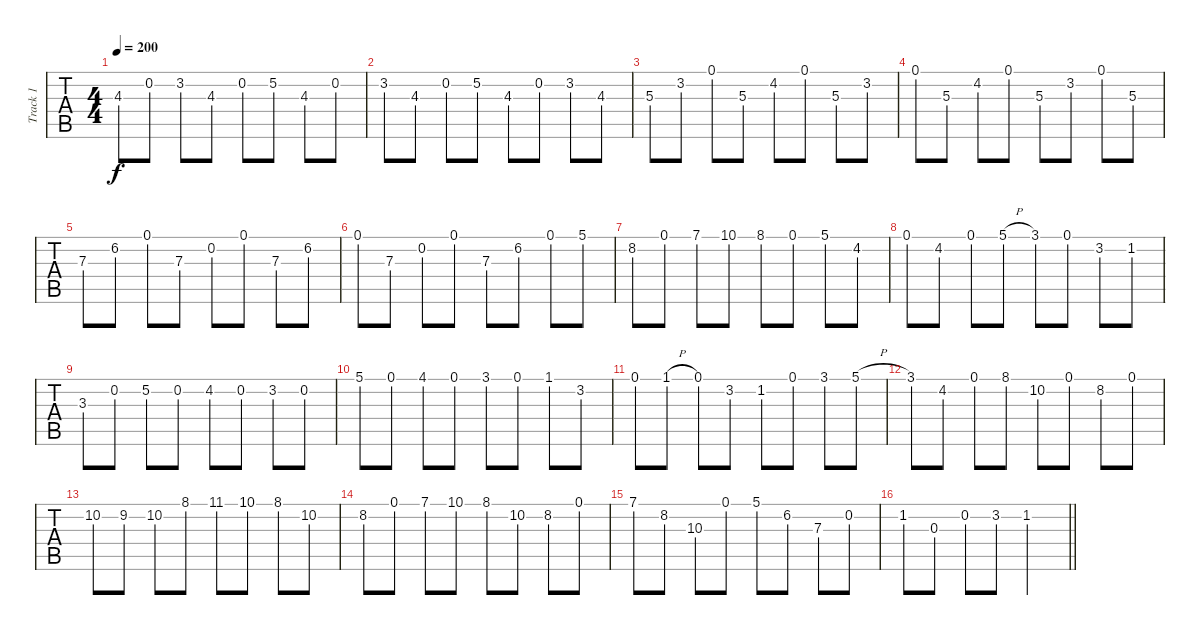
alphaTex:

\track ("Track 1" "Track 1") {instrument acousticguitarsteel}
\staff {tabs}
\tuning (E4 B3 G3 D3 A2 E2) {hide}
\ts (4 4)
\tempo 200
\clef g2
\ks c
4.3.8{dy f} 0.2.8 3.2.8 4.3.8 0.2.8 5.2.8 4.3.8 0.2.8 |
3.2.8 4.3.8 0.2.8 5.2.8 4.3.8 0.2.8 3.2.8 4.3.8 |
5.3.8 3.2.8 0.1.8 5.3.8 4.2.8 0.1.8 5.3.8 3.2.8 |
0.1.8 5.3.8 4.2.8 0.1.8 5.3.8 3.2.8 0.1.8 5.3.8 |
7.3.8 6.2.8 0.1.8 7.3.8 0.2.8 0.1.8 7.3.8 6.2.8 |
0.1.8 7.3.8 0.2.8 0.1.8 7.3.8 6.2.8 0.1.8 5.1.8 |
8.2.8 0.1.8 7.1.8 10.1.8 8.1.8 0.1.8 5.1.8 4.2.8 |
0.1.8 4.2.8 0.1.8 5.1{h}.8 3.1.8 0.1.8 3.2.8 1.2.8 |
3.3.8 0.2.8 5.2.8 0.2.8 4.2.8 0.2.8 3.2.8 0.2.8 |
5.1.8 0.1.8 4.1.8 0.1.8 3.1.8 0.1.8 1.1.8 3.2.8 |
0.1.8 1.1{h}.8 0.1.8 3.2.8 1.2.8 0.1.8 3.1.8 5.1{h}.8 |
3.1.8 4.2.8 0.1.8 8.1.8 10.2.8 0.1.8 8.2.8 0.1.8 |
10.2.8 9.2.8 10.2.8 8.1.8 11.1.8 10.1.8 8.1.8 10.2.8 |
8.2.8 0.1.8 7.1.8 10.1.8 8.1.8 10.2.8 8.2.8 0.1.8 |
7.1.8 8.2.8 10.3.8 0.1.8 5.1.8 6.2.8 7.3.8 0.2.8 |
\barLineRight lightlight
1.2.8 0.3.8 0.2.8 3.2.8 1.2.2
